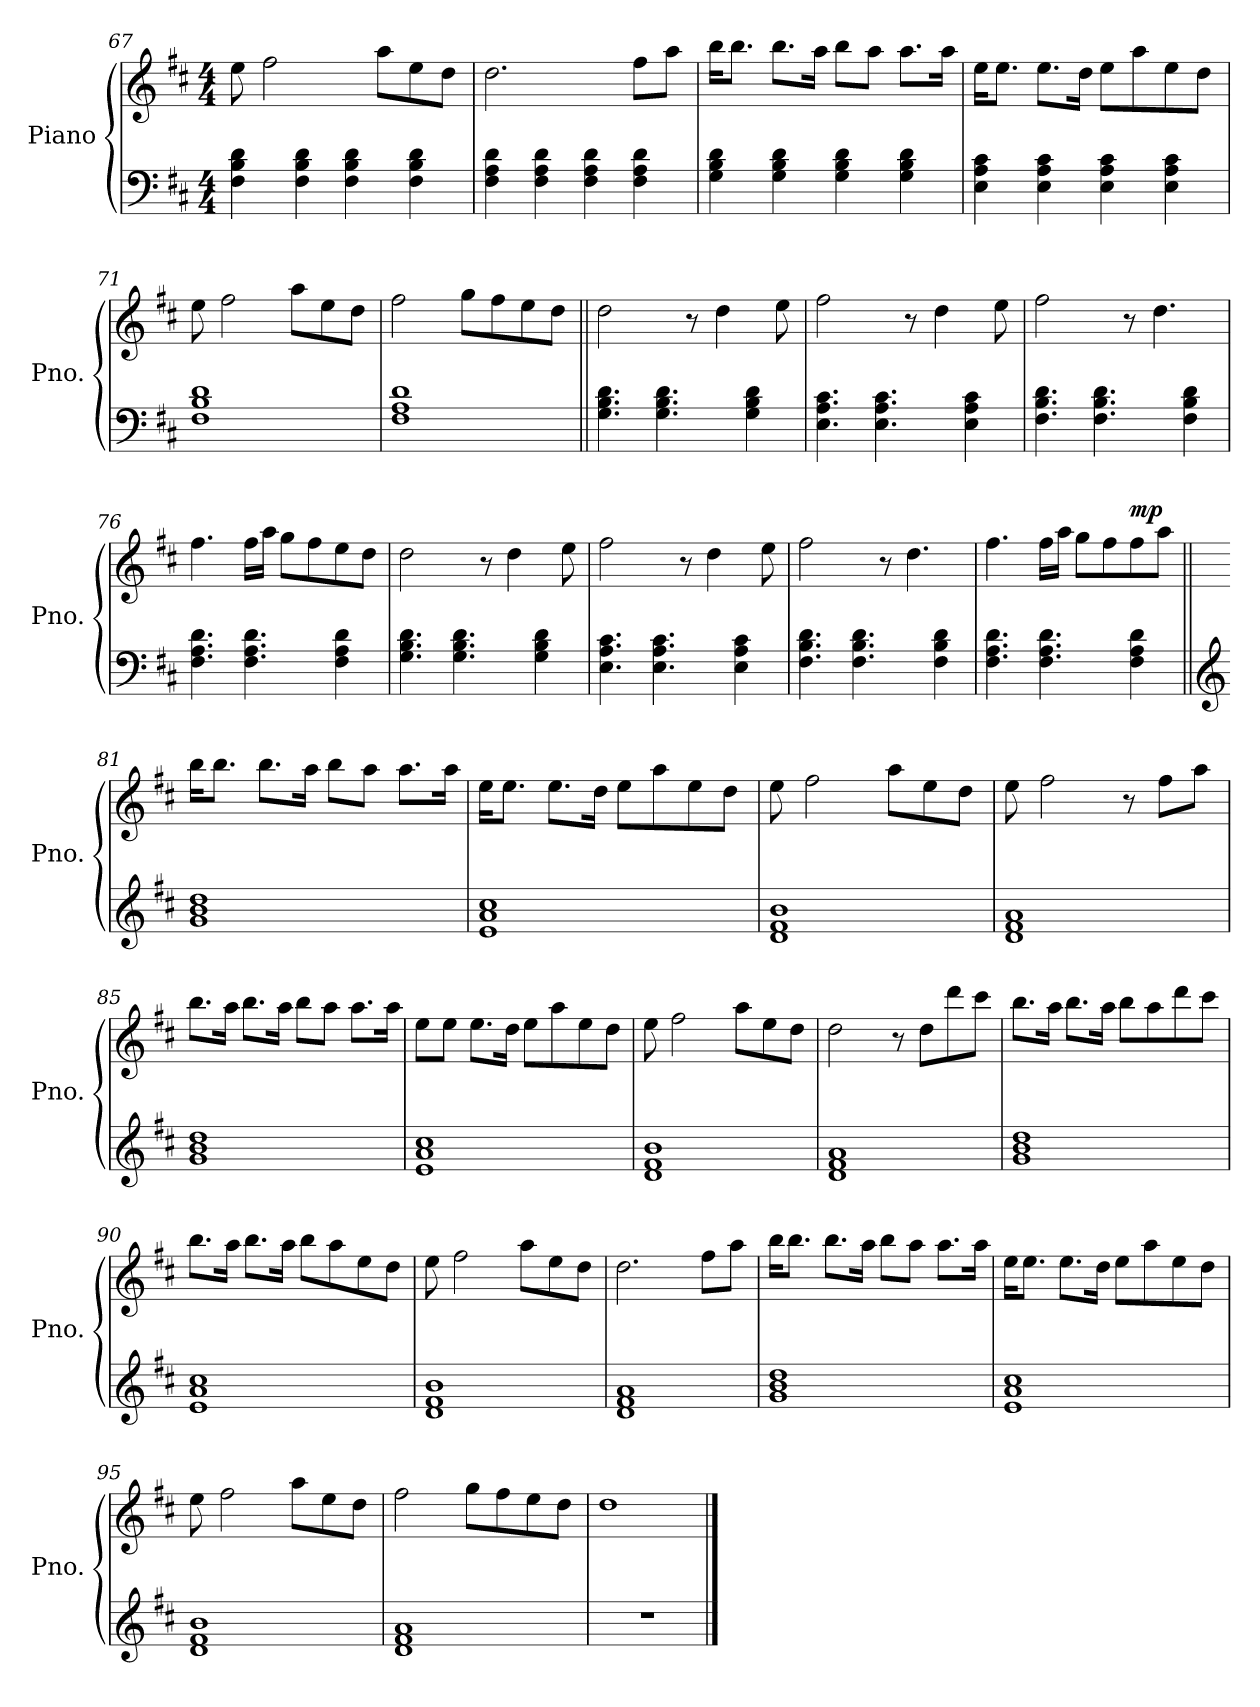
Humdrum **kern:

**kern	**kern	**dynam
*part1	*part1	*part1
*staff2	*staff1	*staff1/2
*I"Piano	*	*
*I'Pno.	*	*
*clefF4	*clefG2	*
*k[f#c#]	*k[f#c#]	*
*M4/4	*M4/4	*
=67	=67	=67
4F#\ 4B\ 4d\	8ee\	.
.	2ff#\	.
4F#\ 4B\ 4d\	.	.
4F#\ 4B\ 4d\	.	.
.	8aa\L	.
4F#\ 4B\ 4d\	8ee\	.
.	8dd\J	.
=68	=68	=68
4F#\ 4A\ 4d\	2.dd\	.
4F#\ 4A\ 4d\	.	.
4F#\ 4A\ 4d\	.	.
4F#\ 4A\ 4d\	8ff#\L	.
.	8aa\J	.
!!LO:LB:g=z
=69	=69	=69
4G\ 4B\ 4d\	16bb\KL	.
.	8.bb\J	.
4G\ 4B\ 4d\	8.bb\L	.
.	16aa\Jk	.
4G\ 4B\ 4d\	8bb\L	.
.	8aa\J	.
4G\ 4B\ 4d\	8.aa\L	.
.	16aa\Jk	.
=70	=70	=70
4E\ 4A\ 4c#\	16ee\KL	.
.	8.ee\J	.
4E\ 4A\ 4c#\	8.ee\L	.
.	16dd\Jk	.
4E\ 4A\ 4c#\	8ee\L	.
.	8aa\	.
4E\ 4A\ 4c#\	8ee\	.
.	8dd\J	.
=71	=71	=71
1F# 1B 1d	8ee\	.
.	2ff#\	.
.	8aa\L	.
.	8ee\	.
.	8dd\J	.
=72	=72	=72
1F# 1A 1d	2ff#\	.
.	8gg\L	.
.	8ff#\	.
.	8ee\	.
.	8dd\J	.
=73||	=73||	=73||
4.G\ 4.B\ 4.d\	2dd\	.
4.G\ 4.B\ 4.d\	.	.
.	8r	.
.	4dd\	.
4G\ 4B\ 4d\	.	.
.	8ee\	.
!!LO:LB:g=z
=74	=74	=74
4.E\ 4.A\ 4.c#\	2ff#\	.
4.E\ 4.A\ 4.c#\	.	.
.	8r	.
.	4dd\	.
4E\ 4A\ 4c#\	.	.
.	8ee\	.
=75	=75	=75
4.F#\ 4.B\ 4.d\	2ff#\	.
4.F#\ 4.B\ 4.d\	.	.
.	8r	.
.	4.dd\	.
4F#\ 4B\ 4d\	.	.
=76	=76	=76
4.F#\ 4.A\ 4.d\	4.ff#\	.
4.F#\ 4.A\ 4.d\	16ff#\LL	.
.	16aa\JJ	.
.	8gg\L	.
.	8ff#\	.
4F#\ 4A\ 4d\	8ee\	.
.	8dd\J	.
=77	=77	=77
4.G\ 4.B\ 4.d\	2dd\	.
4.G\ 4.B\ 4.d\	.	.
.	8r	.
.	4dd\	.
4G\ 4B\ 4d\	.	.
.	8ee\	.
=78	=78	=78
4.E\ 4.A\ 4.c#\	2ff#\	.
4.E\ 4.A\ 4.c#\	.	.
.	8r	.
.	4dd\	.
4E\ 4A\ 4c#\	.	.
.	8ee\	.
=79	=79	=79
4.F#\ 4.B\ 4.d\	2ff#\	.
4.F#\ 4.B\ 4.d\	.	.
.	8r	.
.	4.dd\	.
4F#\ 4B\ 4d\	.	.
!!LO:LB:g=z
=80	=80	=80
4.F#\ 4.A\ 4.d\	4.ff#\	.
4.F#\ 4.A\ 4.d\	16ff#\LL	.
.	16aa\JJ	.
.	8gg\L	.
.	8ff#\	.
!	!	!LO:DY:a
4F#\ 4A\ 4d\	8ff#\	mp
.	8aa\J	.
=81||	=81||	=81||
*clefG2	*	*
1g 1b 1dd	16bb\KL	.
.	8.bb\J	.
.	8.bb\L	.
.	16aa\Jk	.
.	8bb\L	.
.	8aa\J	.
.	8.aa\L	.
.	16aa\Jk	.
=82	=82	=82
1e 1a 1cc#	16ee\KL	.
.	8.ee\J	.
.	8.ee\L	.
.	16dd\Jk	.
.	8ee\L	.
.	8aa\	.
.	8ee\	.
.	8dd\J	.
=83	=83	=83
1d 1f# 1b	8ee\	.
.	2ff#\	.
.	8aa\L	.
.	8ee\	.
.	8dd\J	.
=84	=84	=84
1d 1f# 1a	8ee\	.
.	2ff#\	.
.	8r	.
.	8ff#\L	.
.	8aa\J	.
!!LO:PB:g=z
=85	=85	=85
1g 1b 1dd	8.bb\L	.
.	16aa\Jk	.
.	8.bb\L	.
.	16aa\Jk	.
.	8bb\L	.
.	8aa\J	.
.	8.aa\L	.
.	16aa\Jk	.
=86	=86	=86
1e 1a 1cc#	8ee\L	.
.	8ee\J	.
.	8.ee\L	.
.	16dd\Jk	.
.	8ee\L	.
.	8aa\	.
.	8ee\	.
.	8dd\J	.
=87	=87	=87
1d 1f# 1b	8ee\	.
.	2ff#\	.
.	8aa\L	.
.	8ee\	.
.	8dd\J	.
=88	=88	=88
1d 1f# 1a	2dd\	.
.	8r	.
.	8dd\L	.
.	8ddd\	.
.	8ccc#\J	.
!!LO:LB:g=z
=89	=89	=89
1g 1b 1dd	8.bb\L	.
.	16aa\Jk	.
.	8.bb\L	.
.	16aa\Jk	.
.	8bb\L	.
.	8aa\	.
.	8ddd\	.
.	8ccc#\J	.
=90	=90	=90
1e 1a 1cc#	8.bb\L	.
.	16aa\Jk	.
.	8.bb\L	.
.	16aa\Jk	.
.	8bb\L	.
.	8aa\	.
.	8ee\	.
.	8dd\J	.
=91	=91	=91
1d 1f# 1b	8ee\	.
.	2ff#\	.
.	8aa\L	.
.	8ee\	.
.	8dd\J	.
=92	=92	=92
1d 1f# 1a	2.dd\	.
.	8ff#\L	.
.	8aa\J	.
!!LO:LB:g=z
=93	=93	=93
1g 1b 1dd	16bb\KL	.
.	8.bb\J	.
.	8.bb\L	.
.	16aa\Jk	.
.	8bb\L	.
.	8aa\J	.
.	8.aa\L	.
.	16aa\Jk	.
=94	=94	=94
1e 1a 1cc#	16ee\KL	.
.	8.ee\J	.
.	8.ee\L	.
.	16dd\Jk	.
.	8ee\L	.
.	8aa\	.
.	8ee\	.
.	8dd\J	.
=95	=95	=95
1d 1f# 1b	8ee\	.
.	2ff#\	.
.	8aa\L	.
.	8ee\	.
.	8dd\J	.
=96	=96	=96
1d 1f# 1a	2ff#\	.
.	8gg\L	.
.	8ff#\	.
.	8ee\	.
.	8dd\J	.
=97	=97	=97
1r	1dd	.
==	==	==
*-	*-	*-
